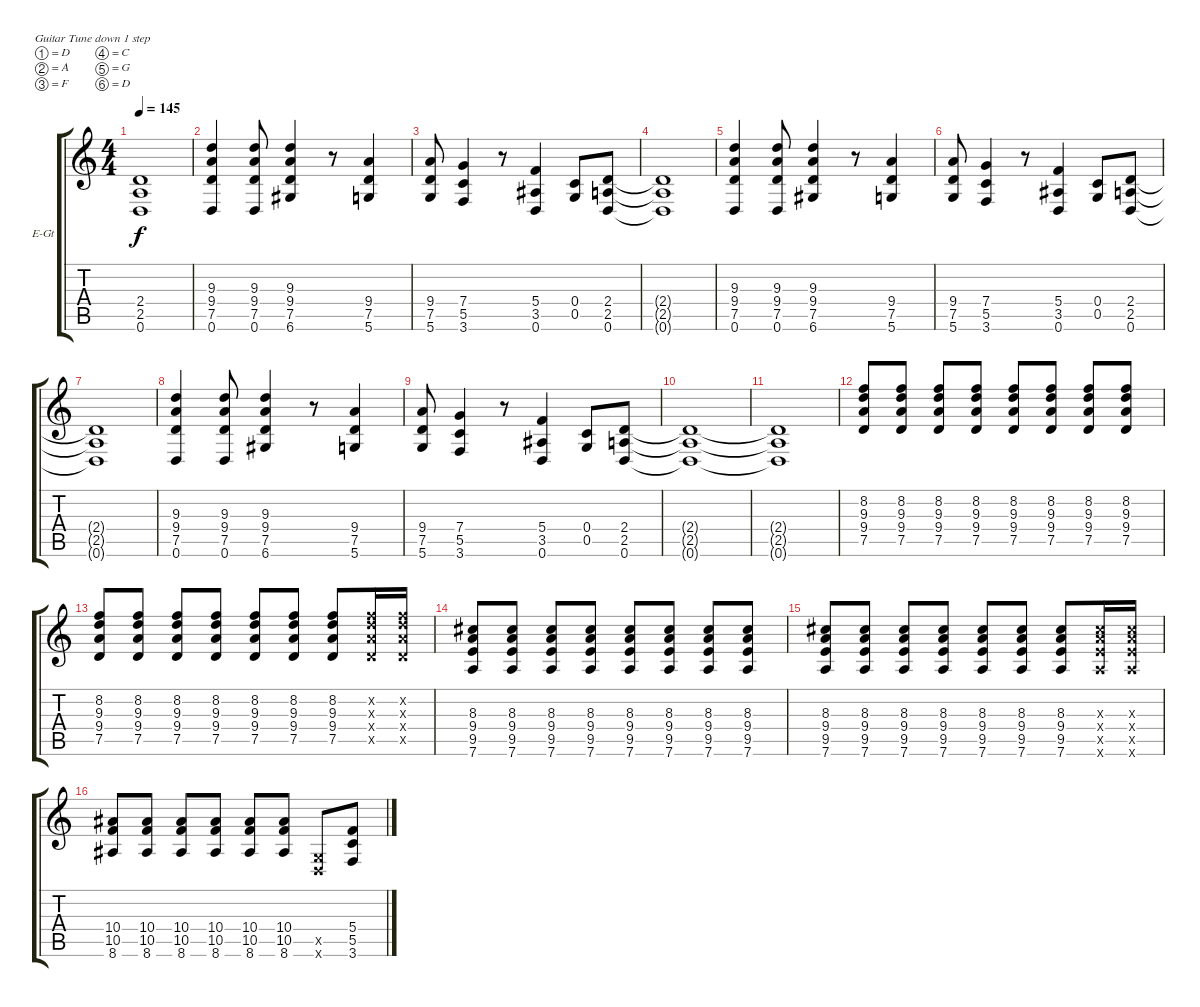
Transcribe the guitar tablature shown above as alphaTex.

\bracketExtendMode groupsimilarinstruments
\firstSystemTrackNameOrientation horizontal
\otherSystemsTrackNameOrientation horizontal
\track ("Kaleb - Rhythm" "E-Gt") {instrument distortionguitar}
\staff {score tabs}
\tuning (D4 A3 F3 C3 G2 D2)
\ts (4 4)
\tempo 145
\clef g2
\ks c
(0.6{t} 2.5{t} 2.4{t}).1{dy f} |
(7.5 9.4 9.3 0.6).4 (0.6 7.5 9.4 9.3).8 (6.6 7.5 9.4 9.3).4 r.8 (5.6 7.5 9.4).4 |
(5.6 7.5 9.4).8 (3.6 5.5 7.4).4 r.8 (0.6 3.5 5.4).4 (0.4 0.5).8 (0.6 2.5 2.4).8 |
(0.6{t} 2.5{t} 2.4{t}).1 |
(7.5 9.4 9.3 0.6).4 (0.6 7.5 9.4 9.3).8 (6.6 7.5 9.4 9.3).4 r.8 (5.6 7.5 9.4).4 |
(5.6 7.5 9.4).8 (3.6 5.5 7.4).4 r.8 (0.6 3.5 5.4).4 (0.4 0.5).8 (0.6 2.5 2.4).8 |
(0.6{t} 2.5{t} 2.4{t}).1 |
(7.5 9.4 9.3 0.6).4 (0.6 7.5 9.4 9.3).8 (6.6 7.5 9.4 9.3).4 r.8 (5.6 7.5 9.4).4 |
(5.6 7.5 9.4).8 (3.6 5.5 7.4).4 r.8 (0.6 3.5 5.4).4 (0.4 0.5).8 (0.6 2.5 2.4).8 |
(0.6{t} 2.5{t} 2.4{t}).1 |
(0.6{t} 2.5{t} 2.4{t}).1 |
(7.5 9.4 9.3 8.2).8 (7.5 9.4 9.3 8.2).8 (7.5 9.4 9.3 8.2).8 (7.5 9.4 9.3 8.2).8 (7.5 9.4 9.3 8.2).8 (7.5 9.4 9.3 8.2).8 (7.5 9.4 9.3 8.2).8 (7.5 9.4 9.3 8.2).8 |
(7.5 9.4 9.3 8.2).8 (7.5 9.4 9.3 8.2).8 (7.5 9.4 9.3 8.2).8 (7.5 9.4 9.3 8.2).8 (7.5 9.4 9.3 8.2).8 (7.5 9.4 9.3 8.2).8 (7.5 9.4 9.3 8.2).8 (7.5{x} 9.4{x} 9.3{x} 8.2{x}).16 (7.5{x} 9.4{x} 9.3{x} 8.2{x}).16 |
(7.6 9.5 9.4 8.3).8 (7.6 9.5 9.4 8.3).8 (7.6 9.5 9.4 8.3).8 (7.6 9.5 9.4 8.3).8 (7.6 9.5 9.4 8.3).8 (7.6 9.5 9.4 8.3).8 (7.6 9.5 9.4 8.3).8 (7.6 9.5 9.4 8.3).8 |
(7.6 9.5 9.4 8.3).8 (7.6 9.5 9.4 8.3).8 (7.6 9.5 9.4 8.3).8 (7.6 9.5 9.4 8.3).8 (7.6 9.5 9.4 8.3).8 (7.6 9.5 9.4 8.3).8 (7.6 9.5 9.4 8.3).8 (7.6{x} 9.5{x} 9.4{x} 8.3{x}).16 (7.6{x} 9.5{x} 9.4{x} 8.3{x}).16 |
(8.6 10.5 10.4).8 (8.6 10.5 10.4).8 (8.6 10.5 10.4).8 (8.6 10.5 10.4).8 (8.6 10.5 10.4).8 (8.6 10.5 10.4).8 (0.6{x} 0.5{x}).8 (3.6 5.5 5.4).8
